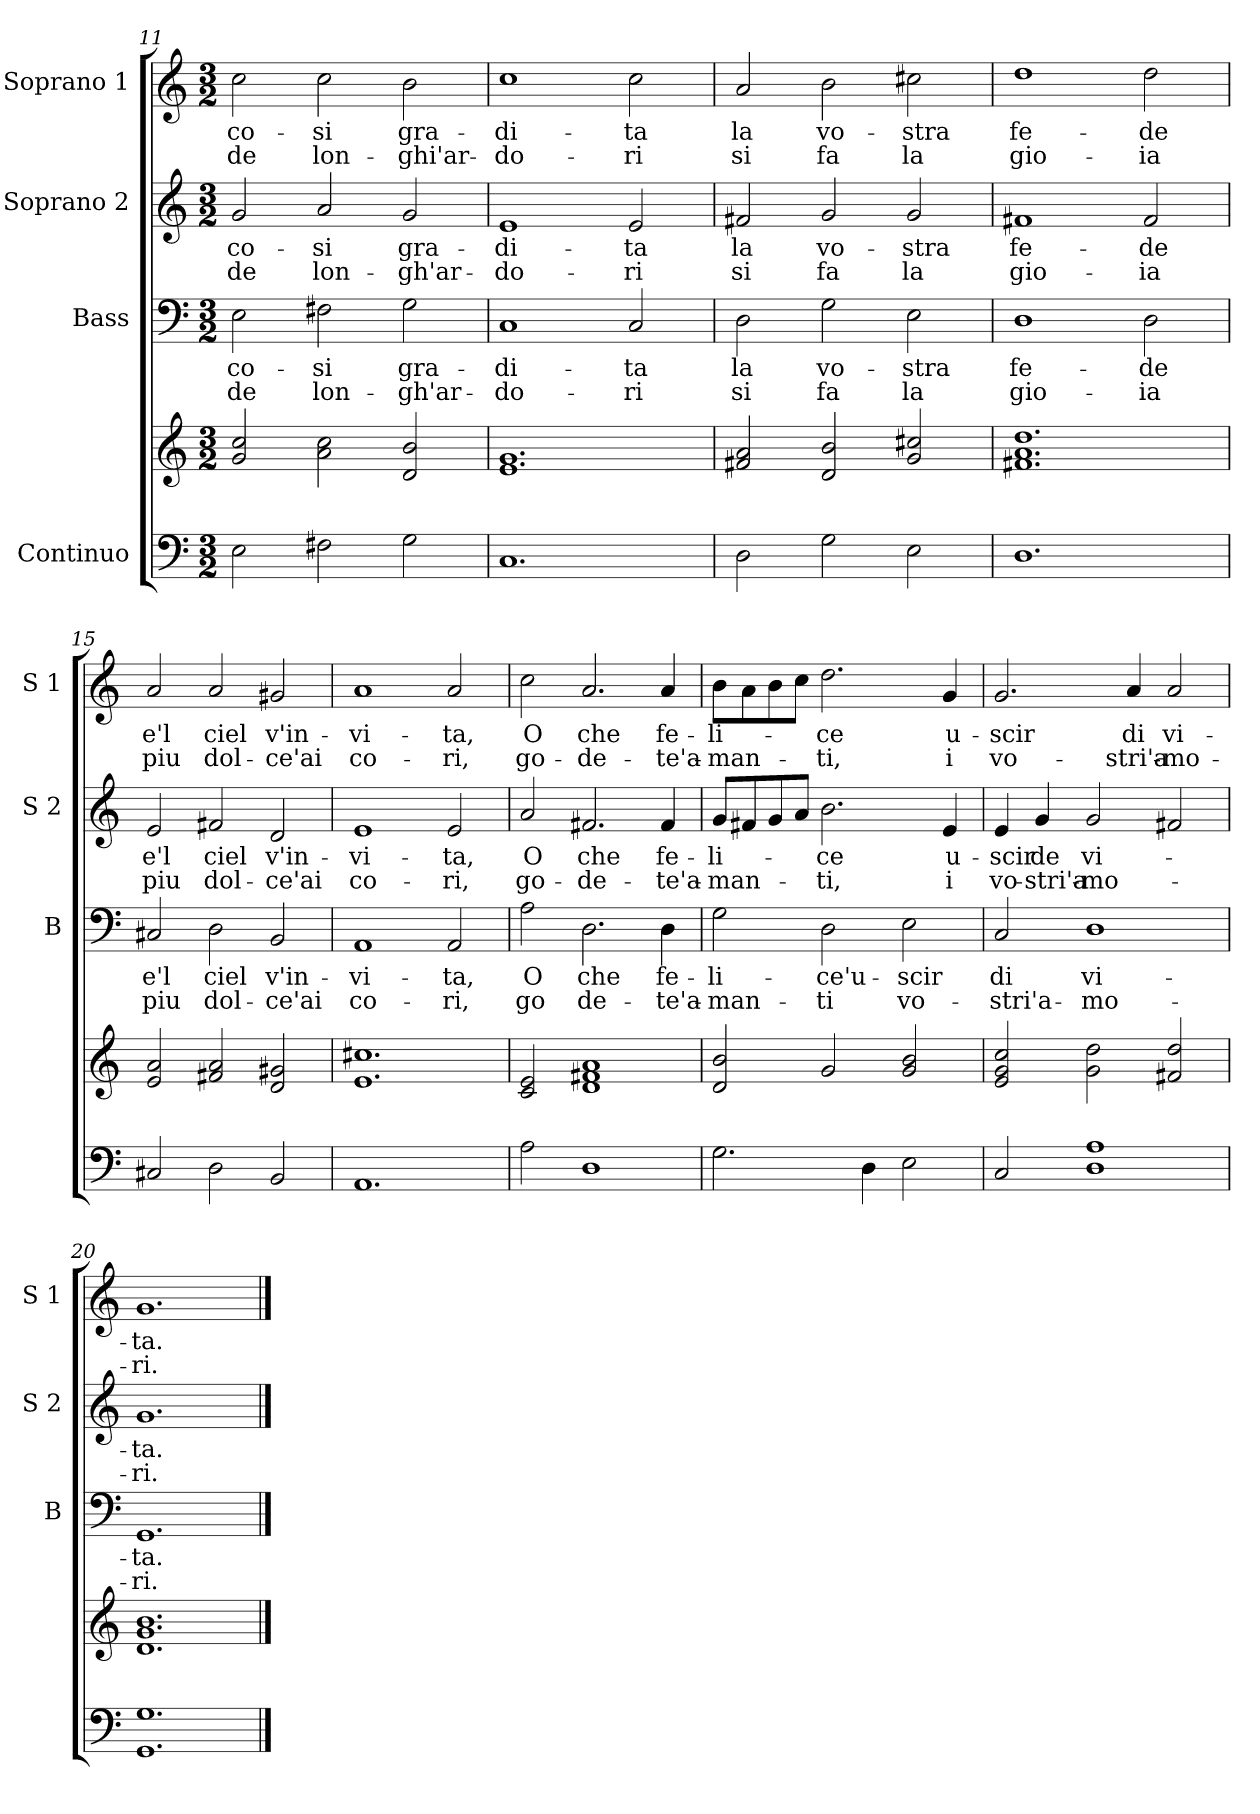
**kern	**kern	**kern	**text	**text	**kern	**text	**text	**kern	**text	**text
*part4	*part4	*part3	*part3	*part3	*part2	*part2	*part2	*part1	*part1	*part1
*staff5	*staff4	*staff3	*staff3	*staff3	*staff2	*staff2	*staff2	*staff1	*staff1	*staff1
*I"Continuo	*	*I"Bass	*	*	*I"Soprano 2	*	*	*I"Soprano 1	*	*
*	*	*I'B	*	*	*I'S 2	*	*	*I'S 1	*	*
!!LO:PB:g=z
*clefF4	*clefG2	*clefF4	*	*	*clefG2	*	*	*clefG2	*	*
*k[]	*k[]	*k[]	*	*	*k[]	*	*	*k[]	*	*
*C:	*C:	*C:	*	*	*C:	*	*	*C:	*	*
*M3/2	*M3/2	*M3/2	*	*	*M3/2	*	*	*M3/2	*	*
=11	=11	=11	=11	=11	=11	=11	=11	=11	=11	=11
2E\	2g/ 2cc/	2E\	co-	de	2g/	co-	de	2cc\	co-	de
2F#X\	2a\ 2cc\	2F#X\	-si	lon-	2a/	-si	lon-	2cc\	-si	lon-
2G\	2d/ 2b/	2G\	gra-	-gh'ar-	2g/	gra-	-gh'ar-	2b\	gra-	-ghi'ar-
=12	=12	=12	=12	=12	=12	=12	=12	=12	=12	=12
1.C	1.e 1.g	1C	-di-	-do-	1e	-di-	-do-	1cc	-di-	-do-
.	.	2C/	-ta	-ri	2e/	-ta	-ri	2cc\	-ta	-ri
=13	=13	=13	=13	=13	=13	=13	=13	=13	=13	=13
2D\	2f#X/ 2a/	2D\	la	si	2f#X/	la	si	2a/	la	si
2G\	2d/ 2b/	2G\	vo-	fa	2g/	vo-	fa	2b\	vo-	fa
2E\	2g/ 2cc#X/	2E\	-stra	la	2g/	-stra	la	2cc#X\	-stra	la
=14	=14	=14	=14	=14	=14	=14	=14	=14	=14	=14
1.D	1.f#X 1.a 1.dd	1D	fe-	gio-	1f#X	fe-	gio-	1dd	fe-	gio-
.	.	2D\	-de	-ia	2f#/	-de	-ia	2dd\	-de	-ia
=15	=15	=15	=15	=15	=15	=15	=15	=15	=15	=15
2C#X/	2e/ 2a/	2C#X/	e'l	piu	2e/	e'l	piu	2a/	e'l	piu
2D\	2f#X/ 2a/	2D\	ciel	dol-	2f#X/	ciel	dol-	2a/	ciel	dol-
2BB/	2d/ 2g#X/	2BB/	v'in-	-ce'ai	2d/	v'in-	-ce'ai	2g#X/	v'in-	-ce'ai
!!LO:LB:g=z
=16	=16	=16	=16	=16	=16	=16	=16	=16	=16	=16
1.AA	1.e 1.cc#X	1AA	-vi-	co-	1e	-vi-	co-	1a	-vi-	co-
.	.	2AA/	-ta,	-ri,	2e/	-ta,	-ri,	2a/	-ta,	-ri,
=17	=17	=17	=17	=17	=17	=17	=17	=17	=17	=17
2A\	2c/ 2e/	2A\	O	go	2a/	O	go-	2cc\	O	go-
1D	1d 1f#X 1a	2.D\	che	de-	2.f#X/	che	-de-	2.a/	che	-de-
.	.	4D\	fe-	-te'a-	4f#/	fe-	-te'a-	4a/	fe-	-te'a-
=18	=18	=18	=18	=18	=18	=18	=18	=18	=18	=18
2.G\	2d/ 2b/	2G\	-li-	-man-	8g/L	-li-	-man-	8b\L	-li-	-man-
.	.	.	.	.	8f#X/	.	.	8a\	.	.
.	.	.	.	.	8g/	.	.	8b\	.	.
.	.	.	.	.	8a/J	.	.	8cc\J	.	.
.	2g/	2D\	-ce'u-	-ti	2.b\	-ce	-ti,	2.dd\	-ce	-ti,
4D\	.	.	.	.	.	.	.	.	.	.
2E\	2g/ 2b/	2E\	-scir	vo-	.	.	.	.	.	.
.	.	.	.	.	4e/	u-	i	4g/	u-	i
=19	=19	=19	=19	=19	=19	=19	=19	=19	=19	=19
2C/	2e/ 2g/ 2cc/	2C/	di	-stri'a-	4e/	-scir	vo-	2.g/	-scir	vo-
.	.	.	.	.	4g/	de	-stri'a-	.	.	.
1D 1A	2g\ 2dd\	1D	vi-	-mo-	2g/	vi-	-mo-	.	.	.
.	.	.	.	.	.	.	.	4a/	di	-stri'a-
.	2f#X/ 2dd/	.	.	.	2f#X/	.	.	2a/	vi-	-mo-
=20	=20	=20	=20	=20	=20	=20	=20	=20	=20	=20
1.GG 1.G	1.d 1.g 1.b	1.GG	-ta.	-ri.	1.g	-ta.	-ri.	1.g	-ta.	-ri.-
==	==	==	==	==	==	==	==	==	==	==
*-	*-	*-	*-	*-	*-	*-	*-	*-	*-	*-
